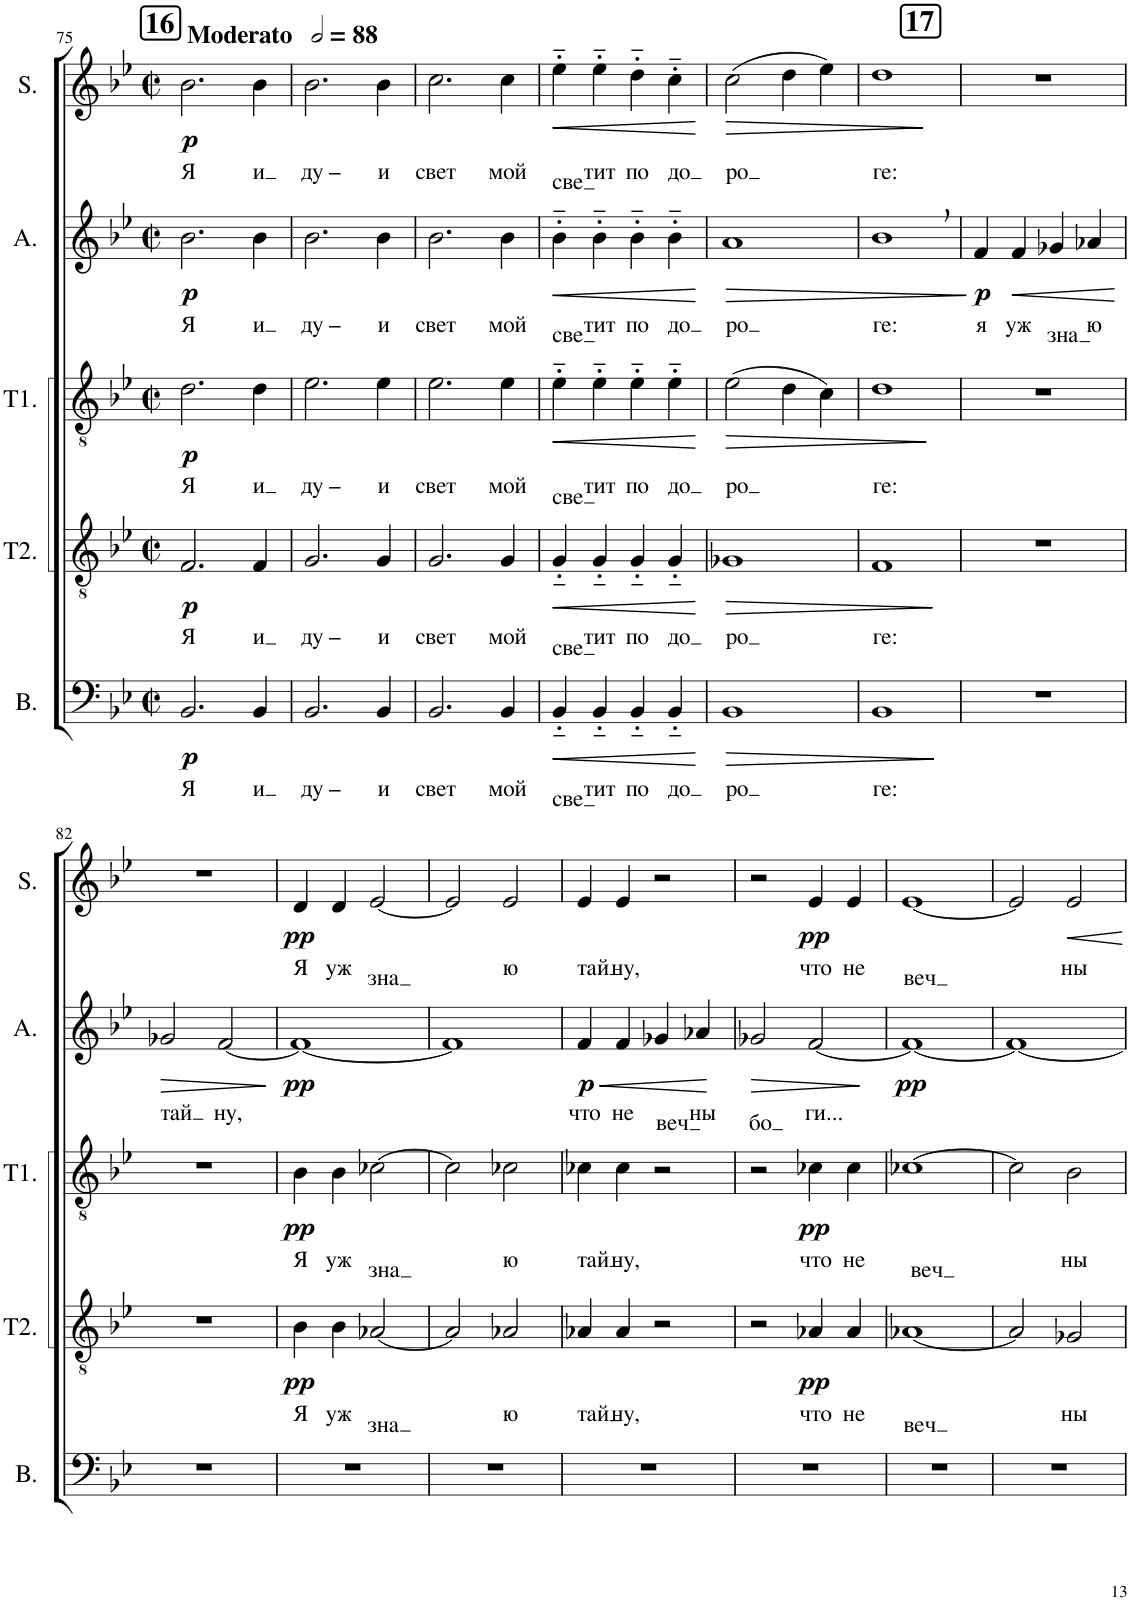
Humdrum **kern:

**kern	**text	**dynam	**kern	**text	**dynam	**kern	**text	**dynam	**kern	**text	**dynam	**kern	**text	**dynam
*part5	*part5	*part5	*part4	*part4	*part4	*part3	*part3	*part3	*part2	*part2	*part2	*part1	*part1	*part1
*staff5	*staff5	*staff5	*staff4	*staff4	*staff4	*staff3	*staff3	*staff3	*staff2	*staff2	*staff2	*staff1	*staff1	*staff1
*I"Bass	*	*	*I"Tenor 2	*	*	*I"Tenor 1	*	*	*I"Alto	*	*	*I"Soprano	*	*
*I'B.	*	*	*I'T2.	*	*	*I'T1.	*	*	*I'A.	*	*	*I'S.	*	*
!!LO:PB:g=z
*clefF4	*	*	*clefGv2	*	*	*clefGv2	*	*	*clefG2	*	*	*clefG2	*	*
*k[b-e-]	*	*	*k[b-e-]	*	*	*k[b-e-]	*	*	*k[b-e-]	*	*	*k[b-e-]	*	*
*M2/2	*	*	*M2/2	*	*	*M2/2	*	*	*M2/2	*	*	*M2/2	*	*
*met(c|)	*	*	*met(c|)	*	*	*met(c|)	*	*	*met(c|)	*	*	*met(c|)	*	*
*MM176	*	*	*MM176	*	*	*MM176	*	*	*MM176	*	*	*MM176	*	*
!!LO:REH:place=s1:a:B:cj:fs=14:t=16
=75	=75	=75	=75	=75	=75	=75	=75	=75	=75	=75	=75	=75	=75	=75
!	!	!	!	!	!	!	!	!	!	!	!	!LO:TX:a:B:t=Moderato	!	!
!	!LO:LY:b	!LO:DY:b	!	!LO:LY:b	!LO:DY:b	!	!LO:LY:b	!LO:DY:b	!	!LO:LY:b	!LO:DY:b	!	!LO:LY:b	!LO:DY:b
2.BB-/	Я	p	2.F/	Я	p	2.d\	Я	p	2.b-\	Я	p	2.b-\	Я	p
!	!LO:LY:b	!	!	!LO:LY:b	!	!	!LO:LY:b	!	!	!LO:LY:b	!	!	!LO:LY:b	!
4BB-/	и	.	4F/	и	.	4d\	и	.	4b-\	и	.	4b-\	и	.
=76	=76	=76	=76	=76	=76	=76	=76	=76	=76	=76	=76	=76	=76	=76
!	!LO:LY:b	!	!	!LO:LY:b	!	!	!LO:LY:b	!	!	!LO:LY:b	!	!	!LO:LY:b	!
2.BB-/	ду –	.	2.G/	ду –	.	2.e-\	ду –	.	2.b-\	ду –	.	2.b-\	ду –	.
!	!LO:LY:b	!	!	!LO:LY:b	!	!	!LO:LY:b	!	!	!LO:LY:b	!	!	!LO:LY:b	!
4BB-/	и	.	4G/	и	.	4e-\	и	.	4b-\	и	.	4b-\	и	.
=77	=77	=77	=77	=77	=77	=77	=77	=77	=77	=77	=77	=77	=77	=77
!	!LO:LY:b	!	!	!LO:LY:b	!	!	!LO:LY:b	!	!	!LO:LY:b	!	!	!LO:LY:b	!
2.BB-/	свет	.	2.G/	свет	.	2.e-\	свет	.	2.b-\	свет	.	2.cc\	свет	.
!	!LO:LY:b	!	!	!LO:LY:b	!	!	!LO:LY:b	!	!	!LO:LY:b	!	!	!LO:LY:b	!
4BB-/	мой	.	4G/	мой	.	4e-\	мой	.	4b-\	мой	.	4cc\	мой	.
=78	=78	=78	=78	=78	=78	=78	=78	=78	=78	=78	=78	=78	=78	=78
!	!LO:LY:b	!LO:HP:b	!	!LO:LY:b	!LO:HP:b	!	!LO:LY:b	!LO:HP:b	!	!LO:LY:b	!LO:HP:b	!	!LO:LY:b	!LO:HP:b
4BB-'~/	све	<	4G'~/	све	<	4e-'~\	све	<	4b-'~\	све	<	4ee-'~\	све	<
!	!LO:LY:b	!	!	!LO:LY:b	!	!	!LO:LY:b	!	!	!LO:LY:b	!	!	!LO:LY:b	!
4BB-'~/	тит	.	4G'~/	тит	.	4e-'~\	тит	.	4b-'~\	тит	.	4ee-'~\	тит	.
!	!LO:LY:b	!	!	!LO:LY:b	!	!	!LO:LY:b	!	!	!LO:LY:b	!	!	!LO:LY:b	!
4BB-'~/	по	.	4G'~/	по	.	4e-'~\	по	.	4b-'~\	по	.	4dd'~\	по	.
!	!LO:LY:b	!	!	!LO:LY:b	!	!	!LO:LY:b	!	!	!LO:LY:b	!	!	!LO:LY:b	!
4BB-'~/	до	.	4G'~/	до	.	4e-'~\	до	.	4b-'~\	до	.	4cc'~\	до	.
.	.	[	.	.	[	.	.	[	.	.	[	.	.	[
=79	=79	=79	=79	=79	=79	=79	=79	=79	=79	=79	=79	=79	=79	=79
!	!LO:LY:b	!LO:HP:b	!	!LO:LY:b	!LO:HP:b	!	!LO:LY:b	!LO:HP:b	!	!LO:LY:b	!LO:HP:b	!	!LO:LY:b	!LO:HP:b
1BB-	ро	>	1G-X	ро	>	(2e-\	ро	>	1a	ро	>	(2cc\	ро	>
.	.	.	.	.	.	4d\	.	.	.	.	.	4dd\	.	.
.	.	.	.	.	.	4c\)	.	.	.	.	.	4ee-\)	.	.
=80	=80	=80	=80	=80	=80	=80	=80	=80	=80	=80	=80	=80	=80	=80
!	!LO:LY:b	!	!	!LO:LY:b	!	!	!LO:LY:b	!	!	!LO:LY:b	!	!	!LO:LY:b	!
1BB-	ге:	.	1F	ге:	.	1d	ге:	.	1b-,	ге:	.	1dd	ге:	.
.	.	]	.	.	]	.	.	]	.	.	]	.	.	]
!!LO:REH:place=s1:a:B:cj:fs=14:t=17
=81	=81	=81	=81	=81	=81	=81	=81	=81	=81	=81	=81	=81	=81	=81
!	!	!	!	!	!	!	!	!	!	!LO:LY:b	!LO:DY:b	!	!	!
1r	.	.	1r	.	.	1r	.	.	4f/	я	p	1r	.	.
!	!	!	!	!	!	!	!	!	!	!LO:LY:b	!LO:HP:b	!	!	!
.	.	.	.	.	.	.	.	.	4f/	уж	<	.	.	.
!	!	!	!	!	!	!	!	!	!	!LO:LY:b	!	!	!	!
.	.	.	.	.	.	.	.	.	4g-X/	зна	.	.	.	.
!	!	!	!	!	!	!	!	!	!	!LO:LY:b	!	!	!	!
.	.	.	.	.	.	.	.	.	4a-X/	ю	.	.	.	.
.	.	.	.	.	.	.	.	.	.	.	[	.	.	.
!!LO:LB:g=z
=82	=82	=82	=82	=82	=82	=82	=82	=82	=82	=82	=82	=82	=82	=82
!	!	!	!	!	!	!	!	!	!	!LO:LY:b	!LO:HP:b	!	!	!
1r	.	.	1r	.	.	1r	.	.	2g-X/	тай	>	1r	.	.
!	!	!	!	!	!	!	!	!	!	!LO:LY:b	!	!	!	!
.	.	.	.	.	.	.	.	.	[2f/	ну,	.	.	.	.
.	.	.	.	.	.	.	.	.	.	.	]	.	.	.
=83	=83	=83	=83	=83	=83	=83	=83	=83	=83	=83	=83	=83	=83	=83
!	!	!	!	!LO:LY:b	!LO:DY:b	!	!LO:LY:b	!LO:DY:b	!	!	!LO:DY:b	!	!LO:LY:b	!LO:DY:b
1r	.	.	4B-\	Я	pp	4B-\	Я	pp	1f_	.	pp	4d/	Я	pp
!	!	!	!	!LO:LY:b	!	!	!LO:LY:b	!	!	!	!	!	!LO:LY:b	!
.	.	.	4B-\	уж	.	4B-\	уж	.	.	.	.	4d/	уж	.
!	!	!	!	!LO:LY:b	!	!	!LO:LY:b	!	!	!	!	!	!LO:LY:b	!
.	.	.	[2A-X/	зна	.	[2c-X\	зна	.	.	.	.	[2e-/	зна	.
=84	=84	=84	=84	=84	=84	=84	=84	=84	=84	=84	=84	=84	=84	=84
1r	.	.	2A-/]	.	.	2c-\]	.	.	1f]	.	.	2e-/]	.	.
!	!	!	!	!LO:LY:b	!	!	!LO:LY:b	!	!	!	!	!	!LO:LY:b	!
.	.	.	2A-X/	ю	.	2c-X\	ю	.	.	.	.	2e-/	ю	.
=85	=85	=85	=85	=85	=85	=85	=85	=85	=85	=85	=85	=85	=85	=85
!	!	!	!	!LO:LY:b	!	!	!LO:LY:b	!	!	!LO:LY:b	!LO:HP:b	!	!LO:LY:b	!
!	!	!	!	!	!	!	!	!	!	!	!LO:DY:n=1:b	!	!	!
1r	.	.	4A-X/	тай	.	4c-X\	тай	.	4f/	что	< p	4e-/	тай	.
!	!	!	!	!LO:LY:b	!	!	!LO:LY:b	!	!	!LO:LY:b	!	!	!LO:LY:b	!
.	.	.	4A-/	ну,	.	4c-\	ну,	.	4f/	не	.	4e-/	ну,	.
!	!	!	!	!	!	!	!	!	!	!LO:LY:b	!	!	!	!
.	.	.	2r	.	.	2r	.	.	4g-X/	веч	.	2r	.	.
!	!	!	!	!	!	!	!	!	!	!LO:LY:b	!	!	!	!
.	.	.	.	.	.	.	.	.	4a-X/	ны	.	.	.	.
.	.	.	.	.	.	.	.	.	.	.	[	.	.	.
=86	=86	=86	=86	=86	=86	=86	=86	=86	=86	=86	=86	=86	=86	=86
!	!	!	!	!	!	!	!	!	!	!LO:LY:b	!LO:HP:b	!	!	!
1r	.	.	2r	.	.	2r	.	.	2g-X/	бо	>	2r	.	.
!	!	!	!	!LO:LY:b	!LO:DY:b	!	!LO:LY:b	!LO:DY:b	!	!LO:LY:b	!	!	!LO:LY:b	!LO:DY:b
.	.	.	4A-X/	что	pp	4c-X\	что	pp	[2f/	ги...	.	4e-/	что	pp
!	!	!	!	!LO:LY:b	!	!	!LO:LY:b	!	!	!	!	!	!LO:LY:b	!
.	.	.	4A-/	не	.	4c-\	не	.	.	.	.	4e-/	не	.
.	.	.	.	.	.	.	.	.	.	.	]	.	.	.
=87	=87	=87	=87	=87	=87	=87	=87	=87	=87	=87	=87	=87	=87	=87
!	!	!	!	!LO:LY:b	!	!	!LO:LY:b	!	!	!	!LO:DY:b	!	!LO:LY:b	!
1r	.	.	[1A-X	веч	.	[1c-X	веч	.	1f_	.	pp	[1e-	веч	.
=88	=88	=88	=88	=88	=88	=88	=88	=88	=88	=88	=88	=88	=88	=88
1r	.	.	2A-/]	.	.	2c-\]	.	.	1f_	.	.	2e-/]	.	.
!	!	!	!	!LO:LY:b	!	!	!LO:LY:b	!	!	!	!	!	!LO:LY:b	!
.	.	.	2G-X/	ны	.	2B-\	ны	.	.	.	.	2e-/	ны	.
=	=	=	=	=	=	=	=	=	=	=	=	=	=	=
*-	*-	*-	*-	*-	*-	*-	*-	*-	*-	*-	*-	*-	*-	*-
